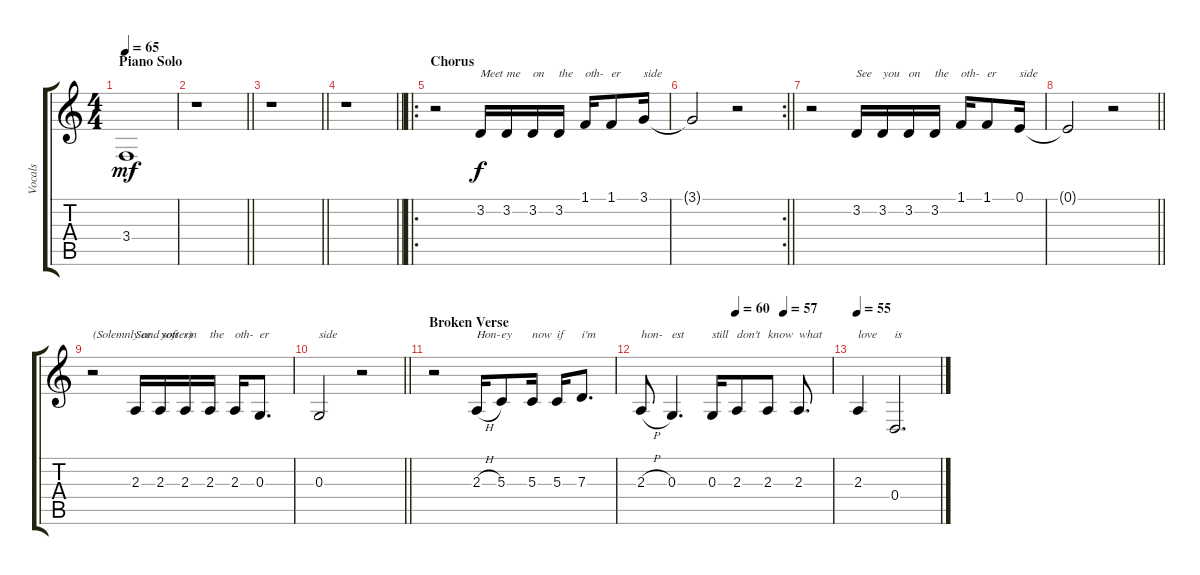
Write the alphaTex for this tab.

\track ("Vocals" "Vocals") {instrument voiceoohs}
\staff {score tabs}
\tuning (E4 B3 G3 D3 A2 E2) {hide}
\ts (4 4)
\section ("" "Piano Solo")
\tempo 65
\clef g2
\ks c
3.4.1{dy mf} |
\barLineRight lightlight
r.1 |
\barLineRight lightlight
r.1 |
\section ("" "")
\barLineRight lightlight
r.1 |
\ro
\section ("" "Chorus")
r.2 3.2.16{txt "Meet" dy f} 3.2.16{txt "me"} 3.2.16{txt "on"} 3.2.16{txt "the"} 1.1.16{txt "oth-"} 1.1.8{txt "er"} 3.1.16{txt "side"} |
\rc 2
\barLineRight lightlight
3.1{t}.2 r.2 |
r.2 3.2.16{txt "See"} 3.2.16{txt "you"} 3.2.16{txt "on"} 3.2.16{txt "the"} 1.1.16{txt "oth-"} 1.1.8{txt "er"} 0.1.16{txt "side"} |
\barLineRight lightlight
0.1{t}.2 r.2 |
r.2{txt "(Solemnly and softer)"} 2.3.16{txt "See"} 2.3.16{txt "you"} 2.3.16{txt "on"} 2.3.16{txt "the"} 2.3.16{txt "oth-"} 0.3.8{d txt "er"} |
\barLineRight lightlight
0.3.2{txt "side"} r.2 |
\section ("" "Broken Verse")
r.2 2.3{h}.16{txt "Hon-"} 5.3.8{txt "ey"} 5.3.16{txt "now"} 5.3.16{txt "if"} 7.3.8{d txt "i'm"} |
\tempo (60 0.5)
\tempo (57 0.75)
2.3{h}.8{txt "hon-"} 0.3.4{d txt "est"} 0.3.16{txt "still"} 2.3.8{txt "don't"} 2.3.8{txt "know"} 2.3.8{d txt "what"} |
\tempo 55
2.3.4{txt "love"} 0.4.2{d txt "is"}
